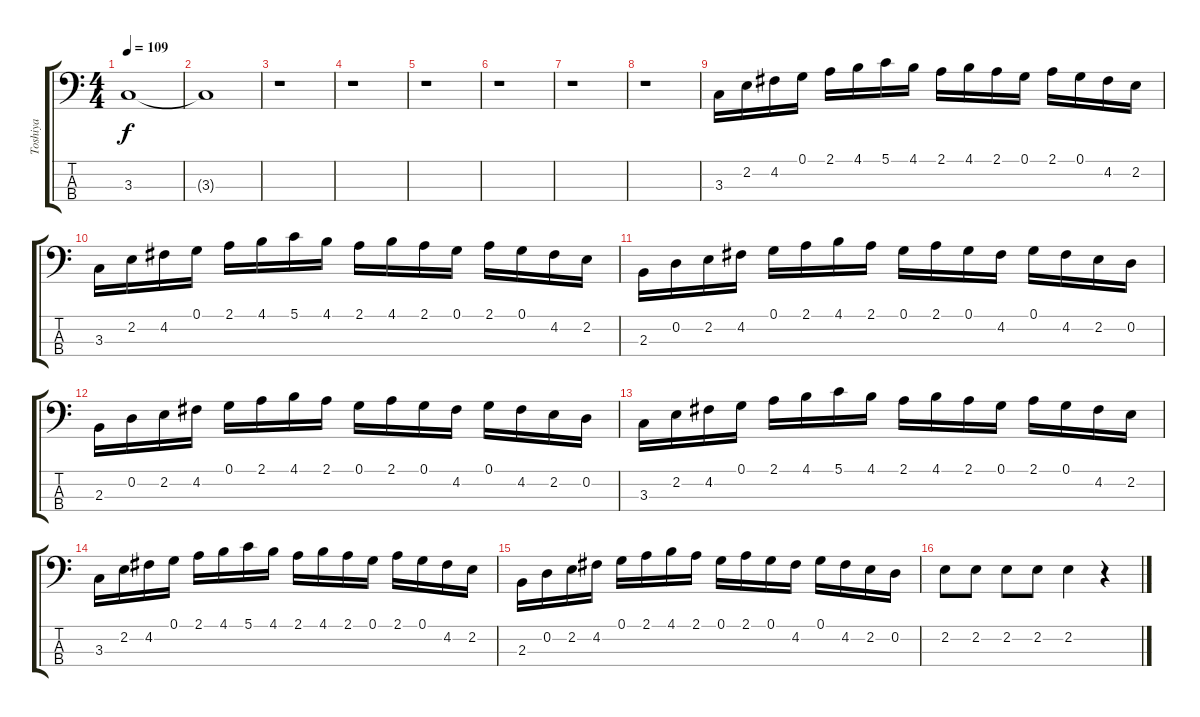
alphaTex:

\track ("Toshiya" "Toshiya") {instrument electricbasspick}
\staff {score tabs}
\tuning (G2 D2 A1 E1) {hide}
\ts (4 4)
\tempo 109
\clef f4
\ks c
3.3.1{dy f} |
3.3{t}.1 |
r.1 |
r.1 |
r.1 |
r.1 |
r.1 |
r.1 |
3.3.16 2.2.16 4.2.16 0.1.16 2.1.16 4.1.16 5.1.16 4.1.16 2.1.16 4.1.16 2.1.16 0.1.16 2.1.16 0.1.16 4.2.16 2.2.16 |
3.3.16 2.2.16 4.2.16 0.1.16 2.1.16 4.1.16 5.1.16 4.1.16 2.1.16 4.1.16 2.1.16 0.1.16 2.1.16 0.1.16 4.2.16 2.2.16 |
2.3.16 0.2.16 2.2.16 4.2.16 0.1.16 2.1.16 4.1.16 2.1.16 0.1.16 2.1.16 0.1.16 4.2.16 0.1.16 4.2.16 2.2.16 0.2.16 |
2.3.16 0.2.16 2.2.16 4.2.16 0.1.16 2.1.16 4.1.16 2.1.16 0.1.16 2.1.16 0.1.16 4.2.16 0.1.16 4.2.16 2.2.16 0.2.16 |
3.3.16 2.2.16 4.2.16 0.1.16 2.1.16 4.1.16 5.1.16 4.1.16 2.1.16 4.1.16 2.1.16 0.1.16 2.1.16 0.1.16 4.2.16 2.2.16 |
3.3.16 2.2.16 4.2.16 0.1.16 2.1.16 4.1.16 5.1.16 4.1.16 2.1.16 4.1.16 2.1.16 0.1.16 2.1.16 0.1.16 4.2.16 2.2.16 |
2.3.16 0.2.16 2.2.16 4.2.16 0.1.16 2.1.16 4.1.16 2.1.16 0.1.16 2.1.16 0.1.16 4.2.16 0.1.16 4.2.16 2.2.16 0.2.16 |
2.2.8 2.2.8 2.2.8 2.2.8 2.2.4 r.4
